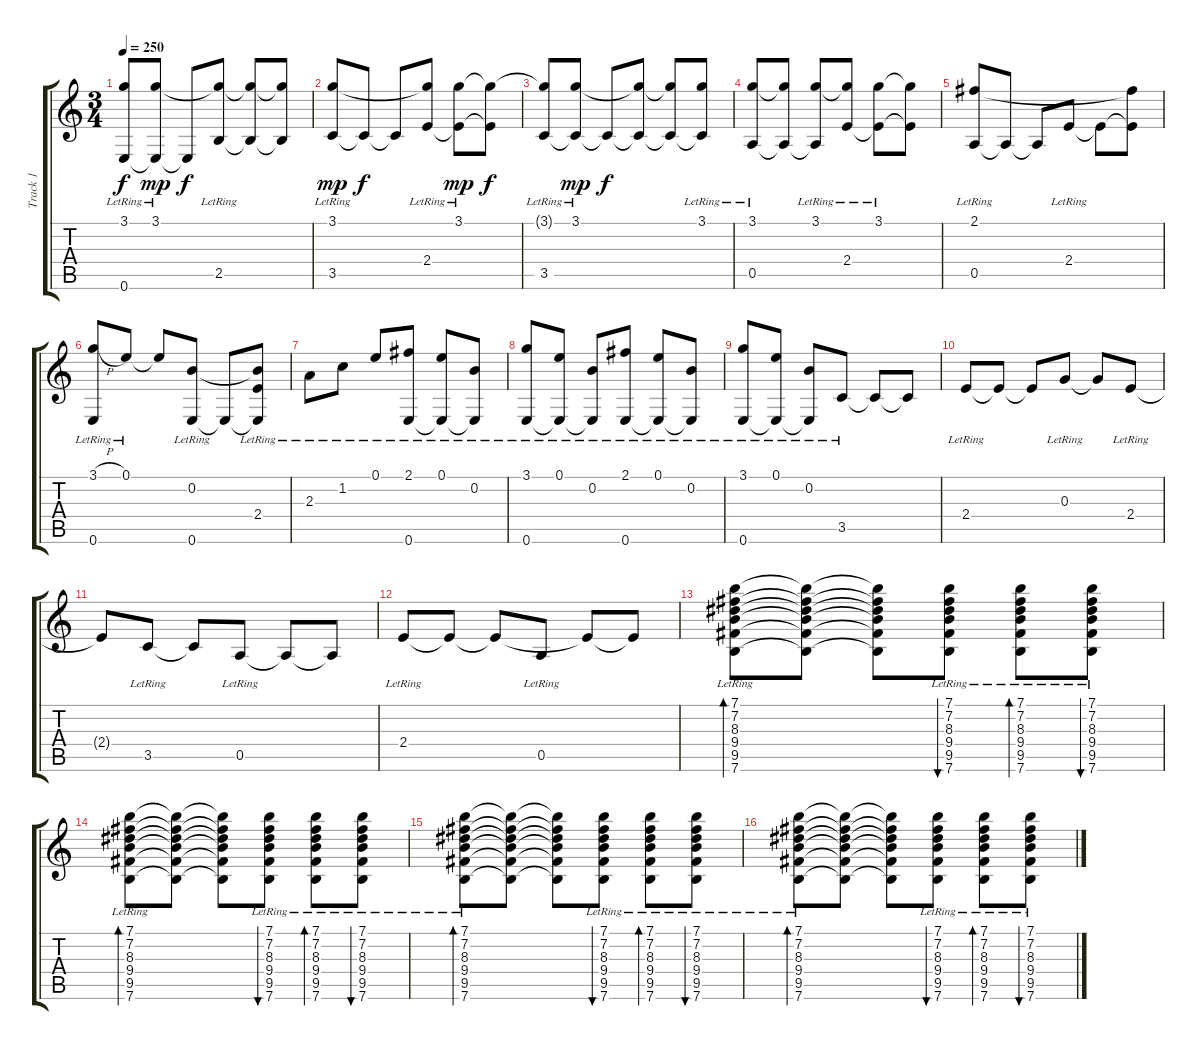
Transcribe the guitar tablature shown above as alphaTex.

\track ("Track 1" "Track 1") {instrument acousticguitarnylon}
\staff {score tabs}
\tuning (E4 B3 G3 D3 A2 E2) {hide}
\ts (3 4)
\tempo 250
\clef g2
\ks c
(3.1{t} 0.6{lr}).8{dy f} (3.1{lr} 0.6{t}).8{dy mp} 0.6{t}.8{dy f} (3.1{t} 2.5{lr}).8 (3.1{t} 2.5{t}).8 (3.1{t} 2.5{t}).8 |
(3.1{lr} 3.5{lr}).8{dy mp} 3.5{t}.8{dy f} 3.5{t}.8 (3.1{t} 2.4{lr}).8 (3.1{lr} 2.4{t}).8{dy mp} (3.1{t} 2.4{t}).8{dy f} |
(3.1{t} 3.5{lr}).8 (3.1{lr} 3.5{t}).8{dy mp} 3.5{t}.8{dy f} (3.1{t} 3.5{t}).8 (3.1{t} 3.5{t}).8 (3.1{lr} 3.5{t}).8 |
(3.1{lr} 0.5{lr}).8 (3.1{t} 0.5{t}).8 (3.1{lr} 0.5{t}).8 (3.1{t} 2.4{lr}).8 (3.1{lr} 2.4{t}).8 (3.1{t} 2.4{t}).8 |
(2.1{lr} 0.5{lr}).8 0.5{t}.8 0.5{t}.8 2.4{lr}.8 2.4{t}.8 (2.1{t} 2.4{t}).8 |
(3.1{h lr} 0.6{lr}).8 0.1{lr}.8 0.1{t}.8 (0.2{lr} 0.6{lr}).8 0.6{t}.8 (0.2{t} 2.4{lr} 0.6{t}).8 |
2.3{lr}.8 1.2{lr}.8 0.1{lr}.8 (2.1{lr} 0.6{lr}).8 (0.1{lr} 0.6{t}).8 (0.2{lr} 0.6{t}).8 |
(3.1{lr} 0.6{lr}).8 (0.1{lr} 0.6{t}).8 (0.2{lr} 0.6{t}).8 (2.1{lr} 0.6{lr}).8 (0.1{lr} 0.6{t}).8 (0.2{lr} 0.6{t}).8 |
(3.1{lr} 0.6{lr}).8 (0.1{lr} 0.6{t}).8 (0.2{lr} 0.6{t}).8 3.5{lr}.8 3.5{t}.8 3.5{t}.8 |
2.4{lr}.8 2.4{t}.8 2.4{t}.8 0.3{lr}.8 0.3{t}.8 2.4{lr}.8 |
2.4{t}.8 3.5{lr}.8 3.5{t}.8 0.5{lr}.8 0.5{t}.8 0.5{t}.8 |
2.4{lr}.8 2.4{t}.8 2.4{t}.8 0.5{lr}.8 2.4{t}.8 2.4{t}.8 |
(7.1{lr} 7.2{lr} 8.3{lr} 9.4{lr} 9.5{lr} 7.6{lr}).8{bd 60} (7.1{t} 7.2{t} 8.3{t} 9.4{t} 9.5{t} 7.6{t}).8 (7.1{t} 7.2{t} 8.3{t} 9.4{t} 9.5{t} 7.6{t}).8 (7.1{lr} 7.2{lr} 8.3{lr} 9.4{lr} 9.5{lr} 7.6{lr}).8{bu 60} (7.1{lr} 7.2{lr} 8.3{lr} 9.4{lr} 9.5{lr} 7.6{lr}).8{bd 60} (7.1{lr} 7.2{lr} 8.3{lr} 9.4{lr} 9.5{lr} 7.6{lr}).8{bu 60} |
(7.1{lr} 7.2{lr} 8.3{lr} 9.4{lr} 9.5{lr} 7.6{lr}).8{bd 60} (7.1{t} 7.2{t} 8.3{t} 9.4{t} 9.5{t} 7.6{t}).8 (7.1{t} 7.2{t} 8.3{t} 9.4{t} 9.5{t} 7.6{t}).8 (7.1{lr} 7.2{lr} 8.3{lr} 9.4{lr} 9.5{lr} 7.6{lr}).8{bu 60} (7.1{lr} 7.2{lr} 8.3{lr} 9.4{lr} 9.5{lr} 7.6{lr}).8{bd 60} (7.1{lr} 7.2{lr} 8.3{lr} 9.4{lr} 9.5{lr} 7.6{lr}).8{bu 60} |
(7.1{lr} 7.2{lr} 8.3{lr} 9.4{lr} 9.5{lr} 7.6{lr}).8{bd 60} (7.1{t} 7.2{t} 8.3{t} 9.4{t} 9.5{t} 7.6{t}).8 (7.1{t} 7.2{t} 8.3{t} 9.4{t} 9.5{t} 7.6{t}).8 (7.1{lr} 7.2{lr} 8.3{lr} 9.4{lr} 9.5{lr} 7.6{lr}).8{bu 60} (7.1{lr} 7.2{lr} 8.3{lr} 9.4{lr} 9.5{lr} 7.6{lr}).8{bd 60} (7.1{lr} 7.2{lr} 8.3{lr} 9.4{lr} 9.5{lr} 7.6{lr}).8{bu 60} |
(7.1{lr} 7.2{lr} 8.3{lr} 9.4{lr} 9.5{lr} 7.6{lr}).8{bd 60} (7.1{t} 7.2{t} 8.3{t} 9.4{t} 9.5{t} 7.6{t}).8 (7.1{t} 7.2{t} 8.3{t} 9.4{t} 9.5{t} 7.6{t}).8 (7.1{lr} 7.2{lr} 8.3{lr} 9.4{lr} 9.5{lr} 7.6{lr}).8{bu 60} (7.1{lr} 7.2{lr} 8.3{lr} 9.4{lr} 9.5{lr} 7.6{lr}).8{bd 60} (7.1{lr} 7.2{lr} 8.3{lr} 9.4{lr} 9.5{lr} 7.6{lr}).8{bu 60}
